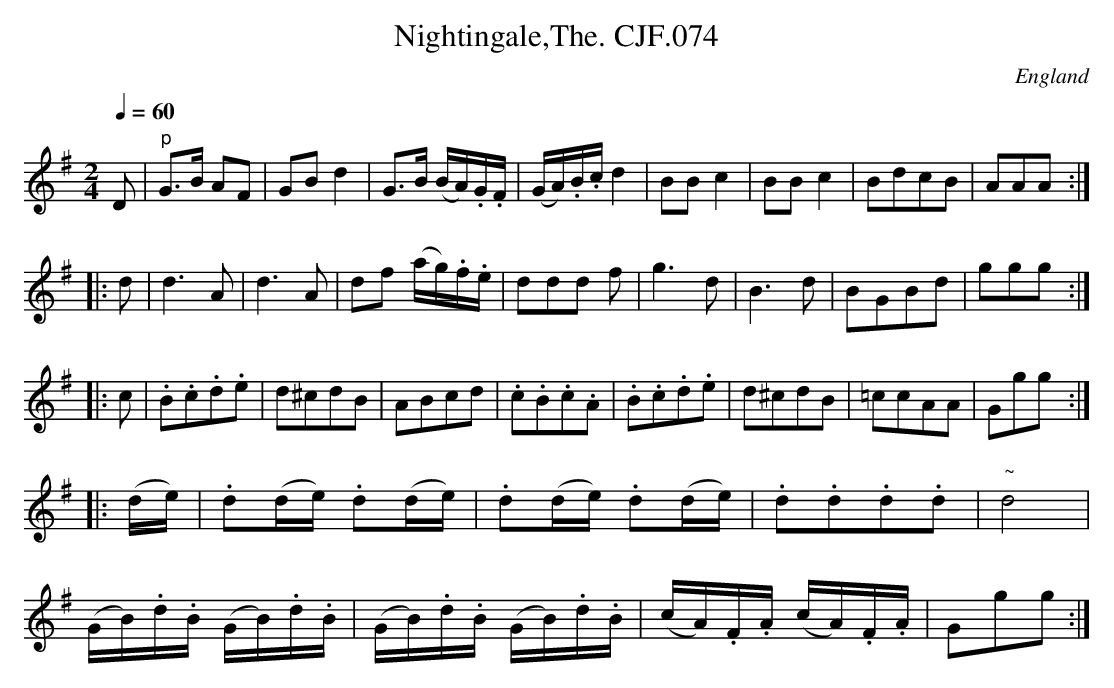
X:1
T:Nightingale,The. CJF.074
L:1/8
M:2/4
O:England
Q:1/4=60
K:G
D|"p"G>B AF|GBd2|G>B (B/A/).G/.F/|(G/A/).B/.c/d2|\
BBc2|BBc2|BdcB|AAA:|!
|:d|d3A|d3A|df (a/g/).f/.e/|ddd f|g3d|B3d|BGBd|ggg:|!
|:c|.B.c.d.e|d^cdB|\
ABcd|.c.B.c.A|.B.c.d.e|d^cdB|=ccAA|Ggg:|!
|:(d/e/)|.d(d/e/) .d(d/e/)|.d(d/e/) .d(d/e/)|.d.d.d.d|\
"~"d4|!
(G/B/).d/.B/ (G/B/).d/.B/|(G/B/).d/.B/ (G/B/).d/.B/|\
(c/A/).F/.A/ (c/A/).F/.A/|Ggg:|
